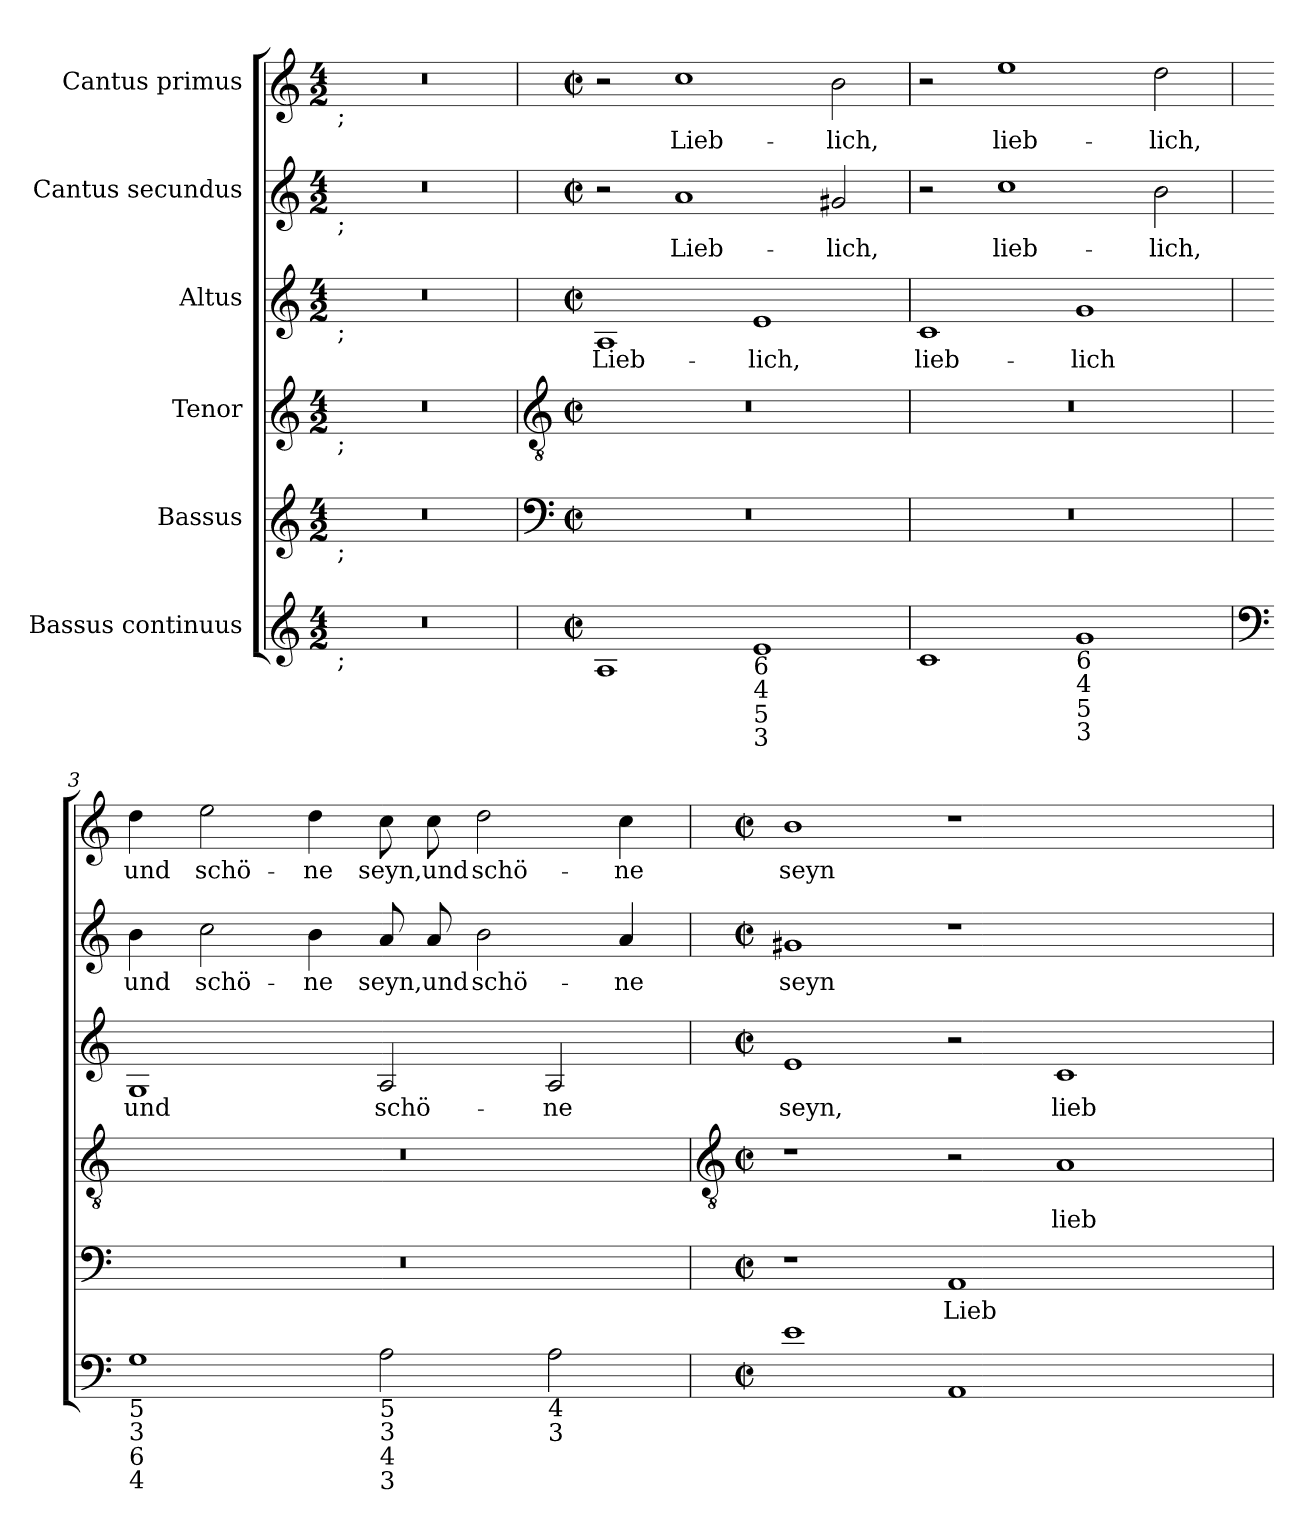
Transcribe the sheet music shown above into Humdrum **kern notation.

**kern	**kern	**text	**kern	**text	**kern	**text	**kern	**text	**kern	**text
*part6	*part5	*part5	*part4	*part4	*part3	*part3	*part2	*part2	*part1	*part1
*staff6	*staff5	*staff5	*staff4	*staff4	*staff3	*staff3	*staff2	*staff2	*staff1	*staff1
*I"Bassus continuus	*I"Bassus	*	*I"Tenor	*	*I"Altus	*	*I"Cantus secundus	*	*I"Cantus primus	*
*clefG2	*clefG2	*	*clefG2	*	*clefG2	*	*clefG2	*	*clefG2	*
*k[]	*k[]	*	*k[]	*	*k[]	*	*k[]	*	*k[]	*
*C:	*C:	*	*C:	*	*C:	*	*C:	*	*C:	*
*M4/2	*M4/2	*	*M4/2	*	*M4/2	*	*M4/2	*	*M4/2	*
=	=	=	=	=	=	=	=	=	=	=
!	!	!	!	!	!	!	!	!	!LO:TX:b:t=;	!
!	!	!	!	!	!	!	!LO:TX:b:t=;	!	!	!
!	!	!	!	!	!LO:TX:b:t=;	!	!	!	!	!
!	!	!	!LO:TX:b:t=;	!	!	!	!	!	!	!
!	!LO:TX:b:t=;	!	!	!	!	!	!	!	!	!
!LO:TX:b:t=;	!	!	!	!	!	!	!	!	!	!
0r	0r	.	0r	.	0r	.	0r	.	0r	.
!!LO:LB:g=z
=1	=1	=1	=1	=1	=1	=1	=1	=1	=1	=1
*	*clefF4	*	*clefGv2	*	*	*	*	*	*	*
*M4/2	*M4/2	*	*M4/2	*	*M4/2	*	*M4/2	*	*M4/2	*
*met(c|)	*met(c|)	*	*met(c|)	*	*met(c|)	*	*met(c|)	*	*met(c|)	*
!	!	!	!	!	!	!LO:LY:b	!	!	!	!
1A	0r	.	0r	.	1A	Lieb-	2r	.	2r	.
!	!	!	!	!	!	!	!	!LO:LY:b	!	!LO:LY:b
.	.	.	.	.	.	.	1a	Lieb-	1cc	Lieb-
!LO:TX:b:t=6\n4	!	!	!	!	!	!	!	!	!	!
!LO:TX:b:t=5\n3	!	!	!	!	!	!	!	!	!	!
!	!	!	!	!	!	!LO:LY:b	!	!	!	!
1e	.	.	.	.	1e	-lich,	.	.	.	.
!	!	!	!	!	!	!	!	!LO:LY:b	!	!LO:LY:b
.	.	.	.	.	.	.	2g#X	-lich,	2b	-lich,
=2	=2	=2	=2	=2	=2	=2	=2	=2	=2	=2
!	!	!	!	!	!	!LO:LY:b	!	!	!	!
1c	0r	.	0r	.	1c	lieb-	2r	.	2r	.
!	!	!	!	!	!	!	!	!LO:LY:b	!	!LO:LY:b
.	.	.	.	.	.	.	1cc	lieb-	1ee	lieb-
!LO:TX:b:t=6\n4	!	!	!	!	!	!	!	!	!	!
!LO:TX:b:t=5\n3	!	!	!	!	!	!	!	!	!	!
!	!	!	!	!	!	!LO:LY:b	!	!	!	!
1g	.	.	.	.	1g	-lich	.	.	.	.
!	!	!	!	!	!	!	!	!LO:LY:b	!	!LO:LY:b
.	.	.	.	.	.	.	2b	-lich,	2dd	-lich,
=3	=3	=3	=3	=3	=3	=3	=3	=3	=3	=3
*clefF4	*	*	*	*	*	*	*	*	*	*
!LO:TX:b:t=5\n3	!	!	!	!	!	!	!	!	!	!
!LO:TX:b:t=6\n4	!	!	!	!	!	!	!	!	!	!
!	!	!	!	!	!	!LO:LY:b	!	!LO:LY:b	!	!LO:LY:b
1G	0r	.	0r	.	1G	und	4b	und	4dd	und
!	!	!	!	!	!	!	!	!LO:LY:b	!	!LO:LY:b
.	.	.	.	.	.	.	2cc	schö-	2ee	schö-
!	!	!	!	!	!	!	!	!LO:LY:b	!	!LO:LY:b
.	.	.	.	.	.	.	4b	-ne	4dd	-ne
!LO:TX:b:t=5\n3	!	!	!	!	!	!	!	!	!	!
!LO:TX:b:t=4	!	!	!	!	!	!	!	!	!	!
!LO:TX:b:t=3	!	!	!	!	!	!	!	!	!	!
!	!	!	!	!	!	!LO:LY:b	!	!LO:LY:b	!	!LO:LY:b
2A	.	.	.	.	2A	schö-	8a	seyn,	8cc	seyn,
!	!	!	!	!	!	!	!	!LO:LY:b	!	!LO:LY:b
.	.	.	.	.	.	.	8a	und	8cc	und
!	!	!	!	!	!	!	!	!LO:LY:b	!	!LO:LY:b
.	.	.	.	.	.	.	2b	schö-	2dd	schö-
!LO:TX:b:t=4	!	!	!	!	!	!	!	!	!	!
!LO:TX:b:t=3	!	!	!	!	!	!	!	!	!	!
!	!	!	!	!	!	!LO:LY:b	!	!	!	!
2A	.	.	.	.	2A	-ne	.	.	.	.
!	!	!	!	!	!	!	!	!LO:LY:b	!	!LO:LY:b
.	.	.	.	.	.	.	4a	-ne	4cc	-ne
!!LO:LB:g=z
=4	=4	=4	=4	=4	=4	=4	=4	=4	=4	=4
*	*	*	*clefGv2	*	*	*	*	*	*	*
*M4/2	*M4/2	*	*M4/2	*	*M4/2	*	*M4/2	*	*M4/2	*
*met(c|)	*met(c|)	*	*met(c|)	*	*met(c|)	*	*met(c|)	*	*met(c|)	*
!	!	!	!	!	!	!LO:LY:b	!	!LO:LY:b	!	!LO:LY:b
*	*	*	*	*	*^	*	*	*	*	*
1e	1r	.	1r	.	1e	1ryy	seyn,	1g#X	seyn	1b	seyn
!	!	!LO:LY:b	!	!	!	!	!	!	!	!	!
1AA	1AA	Lieb-	2r	.	2r	2ryy	.	1r	.	1r	.
!	!	!	!	!LO:LY:b	!	!	!LO:LY:b	!	!	!	!
.	.	.	1A	lieb	1c	2ryy	lieb	.	.	.	.
2ryy	2ryy	.	.	.	.	2ryy	.	2ryy	.	2ryy	.
*	*	*	*	*	*v	*v	*	*	*	*	*
=	=	=	=	=	=	=	=	=	=	=
*-	*-	*-	*-	*-	*-	*-	*-	*-	*-	*-
